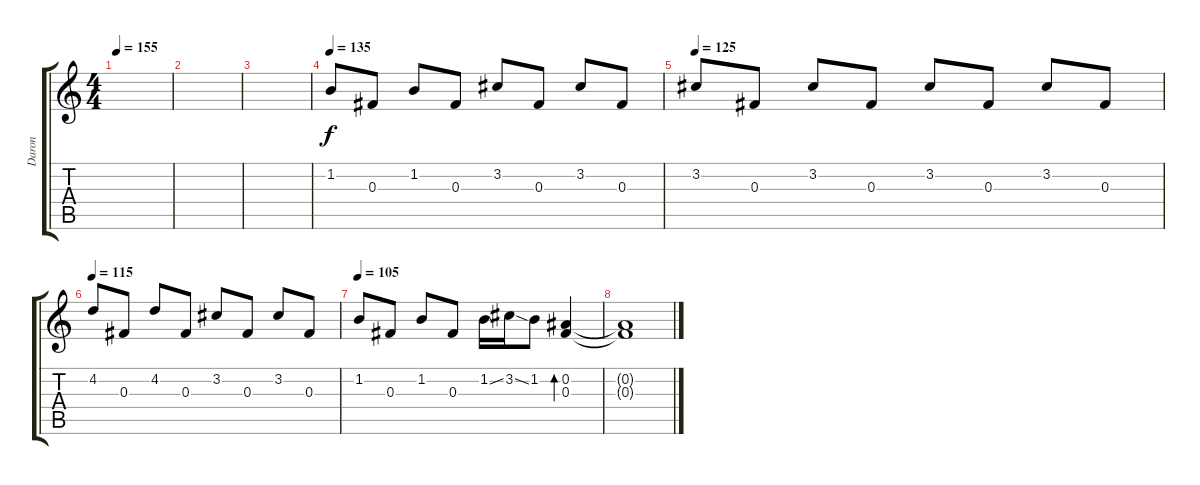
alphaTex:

\track ("Daron" "Daron") {instrument electricguitarclean}
\staff {score tabs}
\tuning (Eb4 Bb3 Gb3 Db3 Ab2 Db2) {hide}
\ts (4 4)
\tempo 155
\clef g2
\ks c
|
|
|
\tempo 135
1.2.8 0.3.8 1.2.8 0.3.8 3.2.8 0.3.8 3.2.8 0.3.8 |
\tempo 125
3.2.8 0.3.8 3.2.8 0.3.8 3.2.8 0.3.8 3.2.8 0.3.8 |
\tempo 115
4.2.8 0.3.8 4.2.8 0.3.8 3.2.8 0.3.8 3.2.8 0.3.8 |
\tempo 105
1.2.8 0.3.8 1.2.8 0.3.8 1.2{ss}.16 3.2{ss}.16 1.2.8 (0.2 0.3).4{bd 120} |
(0.2{t} 0.3{t}).1
